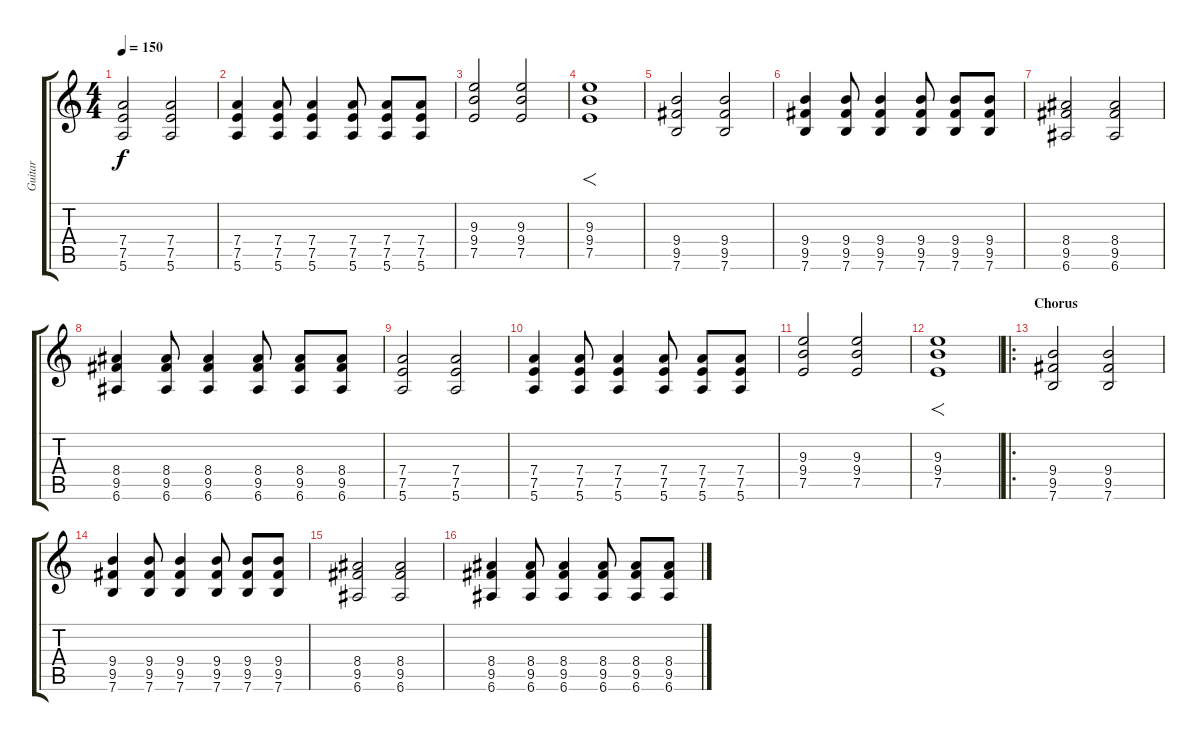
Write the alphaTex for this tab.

\track ("Guitar" "Guitar") {instrument electricguitarmuted}
\staff {score tabs}
\tuning (E4 B3 G3 D3 A2 E2) {hide}
\ts (4 4)
\tempo 150
\clef g2
\ks c
(7.4 7.5 5.6).2{dy f} (7.4 7.5 5.6).2 |
(7.4 7.5 5.6).4 (7.4 7.5 5.6).8 (7.4 7.5 5.6).4 (7.4 7.5 5.6).8 (7.4 7.5 5.6).8 (7.4 7.5 5.6).8 |
(9.3 9.4 7.5).2 (9.3 9.4 7.5).2 |
(9.3 9.4 7.5).1{f} |
(9.4 9.5 7.6).2 (9.4 9.5 7.6).2 |
(9.4 9.5 7.6).4 (9.4 9.5 7.6).8 (9.4 9.5 7.6).4 (9.4 9.5 7.6).8 (9.4 9.5 7.6).8 (9.4 9.5 7.6).8 |
(8.4 9.5 6.6).2 (8.4 9.5 6.6).2 |
(8.4 9.5 6.6).4 (8.4 9.5 6.6).8 (8.4 9.5 6.6).4 (8.4 9.5 6.6).8 (8.4 9.5 6.6).8 (8.4 9.5 6.6).8 |
(7.4 7.5 5.6).2 (7.4 7.5 5.6).2 |
(7.4 7.5 5.6).4 (7.4 7.5 5.6).8 (7.4 7.5 5.6).4 (7.4 7.5 5.6).8 (7.4 7.5 5.6).8 (7.4 7.5 5.6).8 |
(9.3 9.4 7.5).2 (9.3 9.4 7.5).2 |
(9.3 9.4 7.5).1{f} |
\ro
\section ("" "Chorus")
(9.4 9.5 7.6).2 (9.4 9.5 7.6).2 |
(9.4 9.5 7.6).4 (9.4 9.5 7.6).8 (9.4 9.5 7.6).4 (9.4 9.5 7.6).8 (9.4 9.5 7.6).8 (9.4 9.5 7.6).8 |
(8.4 9.5 6.6).2 (8.4 9.5 6.6).2 |
(8.4 9.5 6.6).4 (8.4 9.5 6.6).8 (8.4 9.5 6.6).4 (8.4 9.5 6.6).8 (8.4 9.5 6.6).8 (8.4 9.5 6.6).8
